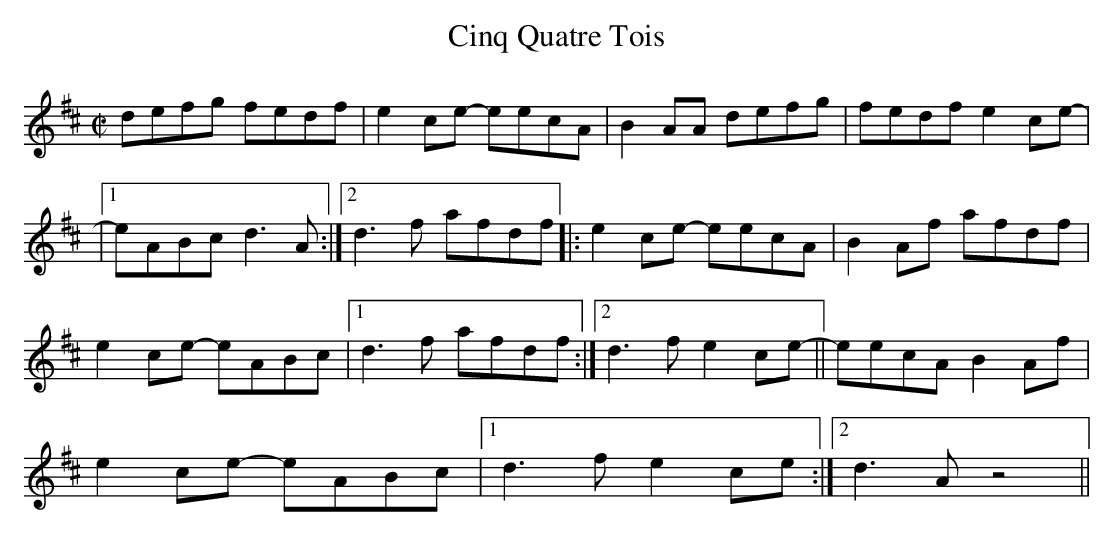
X:1
T:Cinq Quatre Tois
M:C|
L:1/8
K:D
defg fedf|e2 ce- eecA|B2 AA defg|fedf e2 ce-|
|1 eABc d3A:|2 d3 f afdf|:e2 ce- eecA|B2 Af afdf|
e2 ce- eABc|1 d3 f afdf:|2 d3 f e2 ce-||eecA B2 Af|
e2 ce- eABc|1 d3 f e2 ce:|2 d3 A z4||
